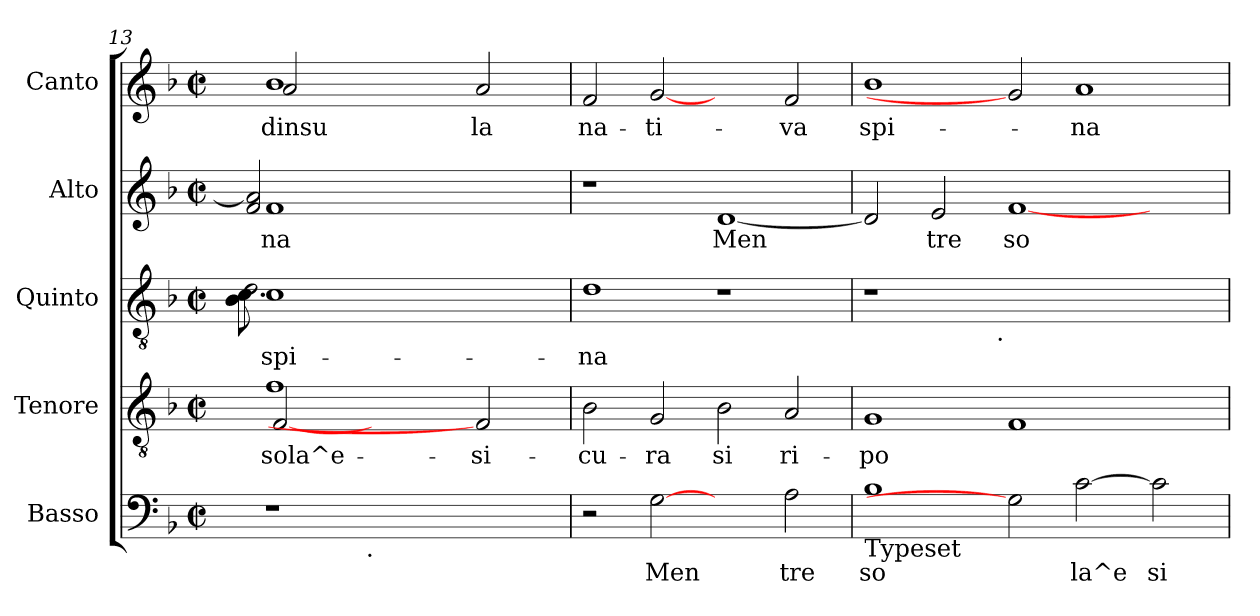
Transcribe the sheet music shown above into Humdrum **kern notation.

**kern	**text	**kern	**text	**kern	**text	**kern	**text	**kern	**text
*part5	*part5	*part4	*part4	*part3	*part3	*part2	*part2	*part1	*part1
*staff5	*staff5	*staff4	*staff4	*staff3	*staff3	*staff2	*staff2	*staff1	*staff1
*I"Basso	*	*I"Tenore	*	*I"Quinto	*	*I"Alto	*	*I"Canto	*
!!LO:PB:g=z
*clefF4	*	*clefGv2	*	*clefGv2	*	*clefG2	*	*clefG2	*
*k[b-]	*	*k[b-]	*	*k[b-]	*	*k[b-]	*	*k[b-]	*
*F:	*	*F:	*	*F:	*	*F:	*	*F:	*
*M2/2	*	*M2/2	*	*M2/2	*	*M2/2	*	*M2/2	*
*met(c|)	*	*met(c|)	*	*met(c|)	*	*met(c|)	*	*met(c|)	*
=13	=13	=13	=13	=13	=13	=13	=13	=13	=13
*	*	*^	*	*	*	*	*	*	*
!	!	!	!	!LO:LY:b:cj	!	!LO:LY:b:cj	!	!LO:LY:b	!	!LO:LY:b:cj
*^	*	*	*	*	*^	*	*^	*	*^	*
*	*	*	*	*	*	*	*^	*	*	*	*	*	*	*
1r	4ryy	.	1f	[<2F/	sola^e-	1c	2.d\	8c\ 8B-\	spi-	1f	2a/] 2f/	-na	1b-	2a/	dinsu
.	.	.	.	.	.	.	.	2ryy	.	.	.	.	.	.	.
.	8...ryy	.	.	.	.	.	.	.	.	.	.	.	.	.	.
!	!LO:TX:b:t=.	!	!	!	!	!	!	!	!	!	!	!	!	!	!
.	1ryy	.	.	.	.	.	.	.	.	.	.	.	.	.	.
.	.	.	.	1ryy	.	.	.	.	.	.	2ryy	.	.	1ryy	.
.	.	.	.	.	.	.	.	2..ryy	.	.	.	.	.	.	.
.	.	.	.	.	.	.	2ryy	.	.	.	.	.	.	.	.
!	!	!	!	!	!LO:LY:b:cj	!	!	!	!	!	!	!	!	!	!LO:LY:b:cj
2ryy	.	.	2F/]	.	-si-	2ryy	.	.	.	2ryy	2ryy	.	2a/	.	la
.	.	.	.	.	.	.	4ryy	.	.	.	.	.	.	.	.
.	64ryy	.	.	.	.	.	.	.	.	.	.	.	.	.	.
=14	=14	=14	=14	=14	=14	=14	=14	=14	=14	=14	=14	=14	=14	=14	=14
!	!	!	!	!	!LO:LY:b:cj	!	!	!	!LO:LY:b:cj	!	!	!	!	!	!LO:LY:b:cj
*v	*v	*	*	*	*	*v	*v	*v	*	*v	*v	*	*v	*v	*
*	*	*v	*v	*	*	*	*	*	*	*
2r	.	2B-\	-cu-	1d	-na	1r	.	2f/	na-
!	!LO:LY:b:cj	!	!LO:LY:b:cj	!	!	!	!	!	!LO:LY:b:cj
[2G	Men	2G/	-ra	.	.	.	.	[2g	-ti-
!	!	!	!LO:LY:b:cj	!	!	!	!LO:LY:b	!	!
2ryy	.	2B-\	si	1r	.	[<1d	Men-	2ryy	.
!	!LO:LY:b:cj	!	!LO:LY:b:cj	!	!	!	!	!	!LO:LY:b:cj
2A\	tre	2A/	ri-	.	.	.	.	2f/	-va
=15	=15	=15	=15	=15	=15	=15	=15	=15	=15
!LO:TX:b:t=Typeset	!	!	!	!	!	!	!	!	!
!	!LO:LY:b:cj	!	!LO:LY:b:cj	!	!	!	!LO:LY:b	!	!LO:LY:b:cj
*	*	*	*	*^	*	*	*	*	*
1B-	so	1G	-po-	1r	2ryy	.	2d/]	--	1b-	spi-
!	!	!	!	!	!	!	!	!LO:LY:b	!	!
.	.	.	.	.	4...ryy	.	2e/	-tre	.	.
!	!	!	!	!	!LO:TX:b:t=.	!	!	!	!	!
.	.	.	.	.	1ryy	.	.	.	.	.
!	!	!	!LO:LY:b:cj	!	!	!	!	!LO:LY:b	!	!
2G]	.	1F	--	1.ryy	.	.	[<1f	so-	2g]	.
!	!LO:LY:b:cj	!	!	!	!	!	!	!	!	!LO:LY:b:cj
[<2c\	la^e	.	.	.	.	.	.	.	1a	-na
.	.	.	.	.	2ryy	.	.	.	.	.
!	!LO:LY:b:cj	!	!	!	!	!	!	!	!	!
2c\]	si	2ryy	.	.	.	.	2ryy	.	.	.
.	.	.	.	.	32ryy	.	.	.	.	.
*	*	*	*	*v	*v	*	*	*	*	*
=	=	=	=	=	=	=	=	=	=
*-	*-	*-	*-	*-	*-	*-	*-	*-	*-
